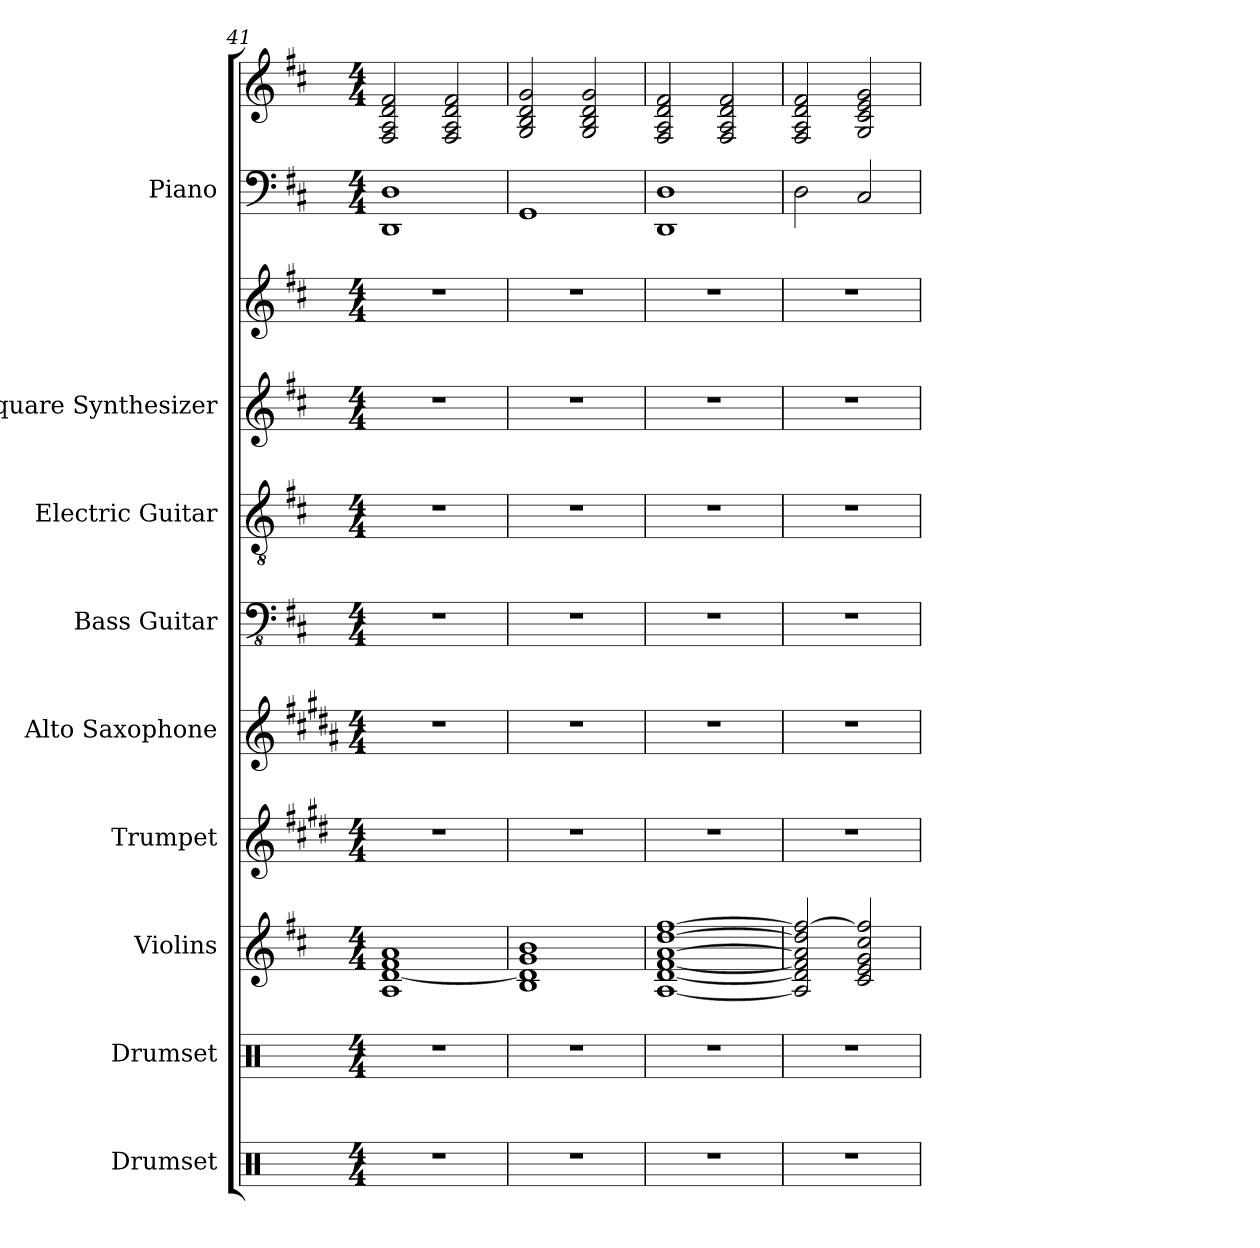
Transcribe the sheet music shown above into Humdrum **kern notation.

**kern	**kern	**kern	**kern	**kern	**kern	**kern	**kern	**kern	**kern	**kern
*part9	*part8	*part7	*part6	*part5	*part4	*part3	*part2	*part2	*part1	*part1
*staff11	*staff10	*staff9	*staff8	*staff7	*staff6	*staff5	*staff4	*staff3	*staff2	*staff1
*I"Drumset	*I"Drumset	*I"Violins	*I"Trumpet	*I"Alto Saxophone	*I"Bass Guitar	*I"Electric Guitar	*I"Square Synthesizer	*	*I"Piano	*
*I'Drs.	*I'Drs.	*I'Vlns.	*I'Tpt.	*I'A. Sax.	*I'B. Guit.	*I'El. Guit.	*I'Synth.	*	*I'Pno.	*
*clefX	*clefX	*clefG2	*clefG2	*clefG2	*clefFv4	*clefGv2	*clefG2	*clefG2	*clefF4	*clefG2
*	*	*	*ITrd1c2	*ITrd5c9	*	*	*	*	*	*
*k[]	*k[]	*k[f#c#]	*k[f#c#]	*k[f#c#]	*k[f#c#]	*k[f#c#]	*k[f#c#]	*k[f#c#]	*k[f#c#]	*k[f#c#]
*M4/4	*M4/4	*M4/4	*M4/4	*M4/4	*M4/4	*M4/4	*M4/4	*M4/4	*M4/4	*M4/4
=41	=41	=41	=41	=41	=41	=41	=41	=41	=41	=41
1r	1r	1A [1d 1f# 1a	1r	1r	1r	1r	1r	1r	1DD 1D	2F#/ 2A/ 2d/ 2f#/
.	.	.	.	.	.	.	.	.	.	2F#/ 2A/ 2d/ 2f#/
=42	=42	=42	=42	=42	=42	=42	=42	=42	=42	=42
1r	1r	1B 1d] 1g 1b	1r	1r	1r	1r	1r	1r	1GG	2G/ 2B/ 2d/ 2g/
.	.	.	.	.	.	.	.	.	.	2G/ 2B/ 2d/ 2g/
!!LO:PB:g=z
=43	=43	=43	=43	=43	=43	=43	=43	=43	=43	=43
1r	1r	[1A [1d [1f# [1a [1dd [1ff#	1r	1r	1r	1r	1r	1r	1DD 1D	2F#/ 2A/ 2d/ 2f#/
.	.	.	.	.	.	.	.	.	.	2F#/ 2A/ 2d/ 2f#/
=44	=44	=44	=44	=44	=44	=44	=44	=44	=44	=44
1r	1r	2A/] 2d/] 2f#/] 2a/] 2dd/] 2ff#/_	1r	1r	1r	1r	1r	1r	2D\	2F#/ 2A/ 2d/ 2f#/
.	.	2c#/ 2e/ 2g/ 2cc#/ 2ff#/]	.	.	.	.	.	.	2C#/	2G/ 2c#/ 2e/ 2g/
=	=	=	=	=	=	=	=	=	=	=
*-	*-	*-	*-	*-	*-	*-	*-	*-	*-	*-
